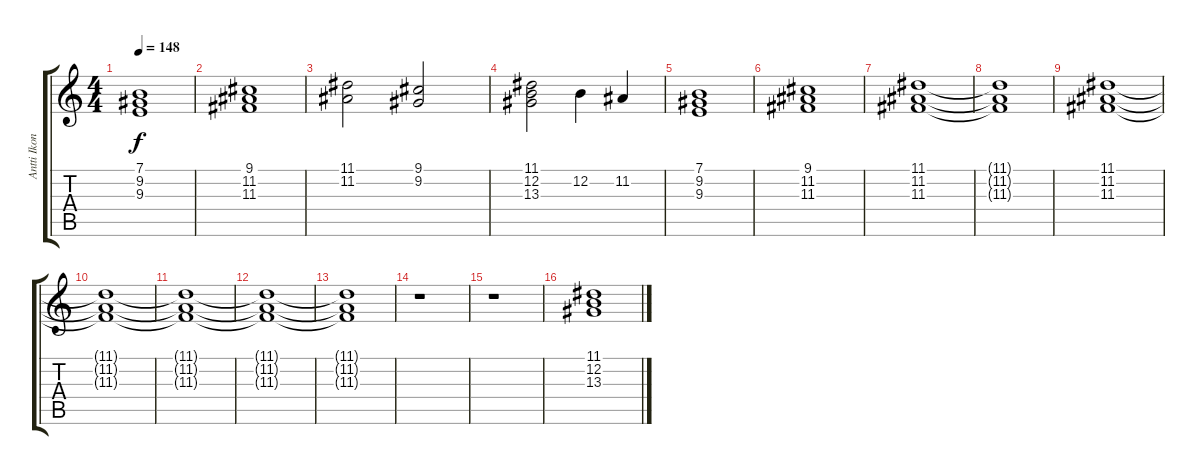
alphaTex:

\track ("Antti Ikonen" "Antti Ikon") {instrument choiraahs}
\staff {score tabs}
\tuning (E4 B3 G3 D3 A2 E2) {hide}
\ts (4 4)
\tempo 148
\clef g2
\ks c
(7.1 9.2 9.3).1{dy f} |
(9.1 11.2 11.3).1 |
(11.1 11.2).2 (9.1 9.2).2 |
(11.1 12.2 13.3).2 12.2.4 11.2.4 |
(7.1 9.2 9.3).1 |
(9.1 11.2 11.3).1 |
(11.1 11.2 11.3).1 |
(11.1{t} 11.2{t} 11.3{t}).1 |
(11.1 11.2 11.3).1 |
(11.1{t} 11.2{t} 11.3{t}).1 |
(11.1{t} 11.2{t} 11.3{t}).1 |
(11.1{t} 11.2{t} 11.3{t}).1 |
(11.1{t} 11.2{t} 11.3{t}).1 |
r.1 |
r.1 |
(11.1 12.2 13.3).1
